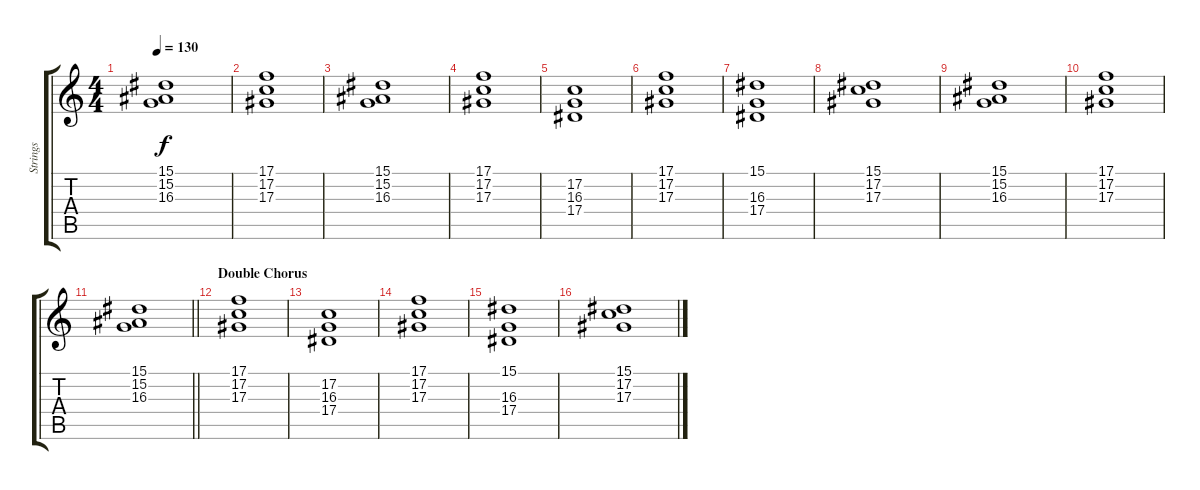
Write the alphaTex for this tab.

\track ("Strings" "Strings") {instrument stringensemble1}
\staff {score tabs}
\tuning (C4 G3 Eb3 Bb2 F2 C2) {hide}
\ts (4 4)
\tempo 130
\clef g2
\ks c
(15.1 15.2 16.3).1{dy f} |
(17.1 17.2 17.3).1 |
(15.1 15.2 16.3).1 |
(17.1 17.2 17.3).1 |
(17.2 16.3 17.4).1 |
(17.1 17.2 17.3).1 |
(15.1 16.3 17.4).1 |
(15.1 17.2 17.3).1 |
(15.1 15.2 16.3).1 |
(17.1 17.2 17.3).1 |
\barLineRight lightlight
(15.1 15.2 16.3).1 |
\section ("" "Double Chorus")
(17.1 17.2 17.3).1 |
(17.2 16.3 17.4).1 |
(17.1 17.2 17.3).1 |
(15.1 16.3 17.4).1 |
(15.1 17.2 17.3).1
